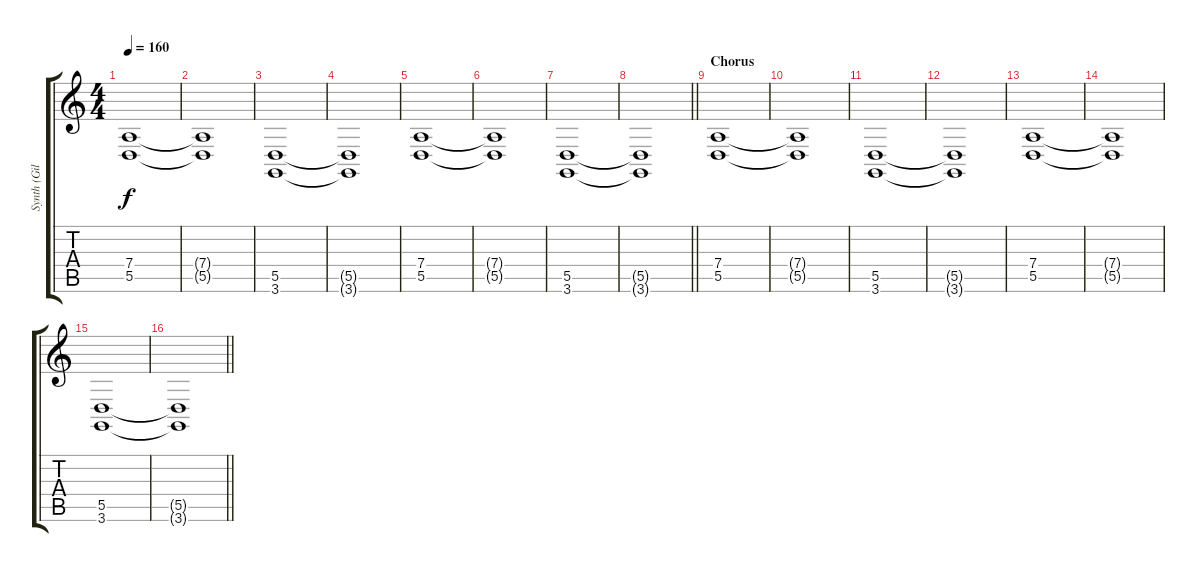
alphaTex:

\track ("Synth (Gillian Gilbert)" "Synth (Gil") {instrument synthstrings1}
\staff {score tabs}
\tuning (E4 B3 G3 D3 A2 E2) {hide}
\ts (4 4)
\tempo 160
\clef g2
\ks c
(7.4 5.5).1{dy f} |
(7.4{t} 5.5{t}).1 |
(5.5 3.6).1 |
(5.5{t} 3.6{t}).1 |
(7.4 5.5).1 |
(7.4{t} 5.5{t}).1 |
(5.5 3.6).1 |
\barLineRight lightlight
(5.5{t} 3.6{t}).1 |
\section ("" "Chorus")
(7.4 5.5).1 |
(7.4{t} 5.5{t}).1 |
(5.5 3.6).1 |
(5.5{t} 3.6{t}).1 |
(7.4 5.5).1 |
(7.4{t} 5.5{t}).1 |
(5.5 3.6).1 |
\barLineRight lightlight
(5.5{t} 3.6{t}).1
